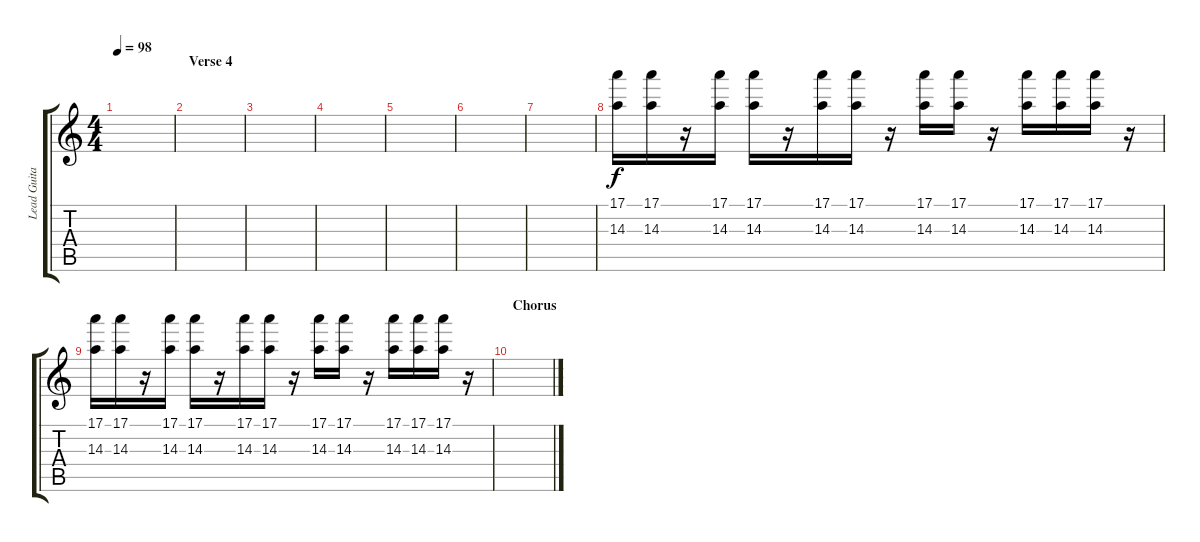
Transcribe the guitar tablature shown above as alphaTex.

\track ("Lead Guitar" "Lead Guita") {instrument electricguitarjazz}
\staff {score tabs}
\tuning (E4 B3 G3 D3 A2 E2) {hide}
\ts (4 4)
\tempo 98
\clef g2
\ks c
|
\section ("" "Verse 4")
|
|
|
|
|
|
(17.1 14.3).16{volume 12 instrument electricguitarjazz} (17.1 14.3).16 r.16 (17.1 14.3).16 (17.1 14.3).16 r.16 (17.1 14.3).16 (17.1 14.3).16 r.16 (17.1 14.3).16 (17.1 14.3).16 r.16 (17.1 14.3).16 (17.1 14.3).16 (17.1 14.3).16 r.16 |
(17.1 14.3).16 (17.1 14.3).16 r.16 (17.1 14.3).16 (17.1 14.3).16 r.16 (17.1 14.3).16 (17.1 14.3).16 r.16 (17.1 14.3).16 (17.1 14.3).16 r.16 (17.1 14.3).16 (17.1 14.3).16 (17.1 14.3).16 r.16 |
\section ("" "Chorus")
